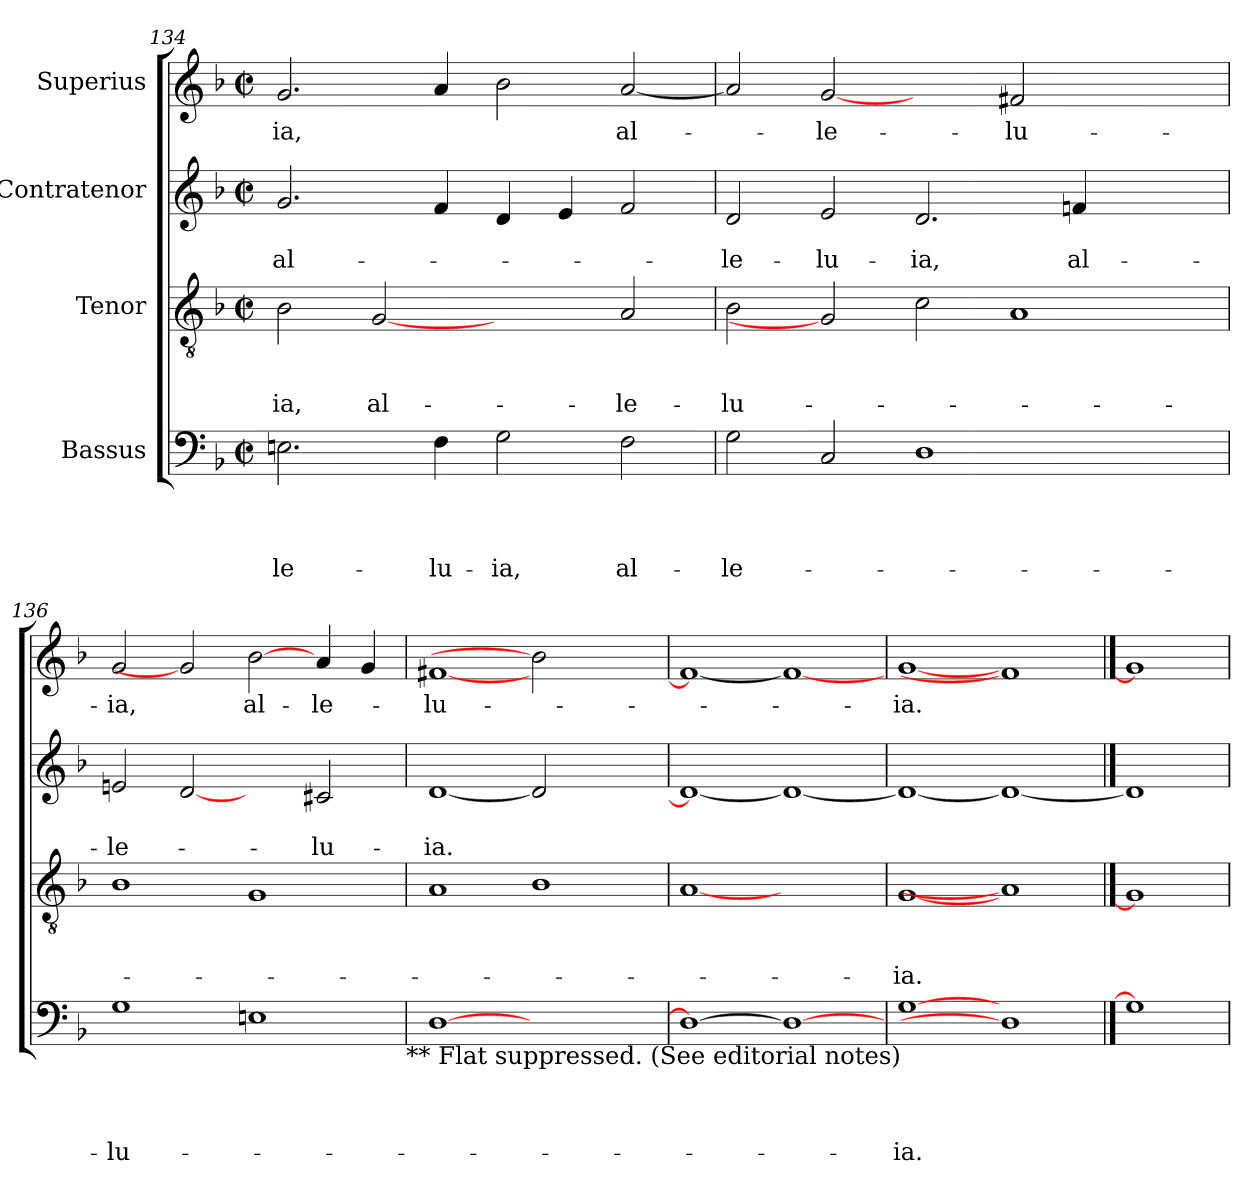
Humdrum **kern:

**kern	**text	**text	**text	**text	**kern	**text	**text	**text	**kern	**text	**text	**kern	**text
*part4	*part4	*part4	*part4	*part4	*part3	*part3	*part3	*part3	*part2	*part2	*part2	*part1	*part1
*staff4	*staff4	*staff4	*staff4	*staff4	*staff3	*staff3	*staff3	*staff3	*staff2	*staff2	*staff2	*staff1	*staff1
*I"Bassus	*	*	*	*	*I"Tenor	*	*	*	*I"Contratenor	*	*	*I"Superius	*
*clefF4	*	*	*	*	*clefGv2	*	*	*	*clefG2	*	*	*clefG2	*
*k[b-]	*	*	*	*	*k[b-]	*	*	*	*k[b-]	*	*	*k[b-]	*
*F:	*	*	*	*	*F:	*	*	*	*F:	*	*	*F:	*
*M2/2	*	*	*	*	*M2/2	*	*	*	*M2/2	*	*	*M2/2	*
*met(c|)	*	*	*	*	*met(c|)	*	*	*	*met(c|)	*	*	*met(c|)	*
=134	=134	=134	=134	=134	=134	=134	=134	=134	=134	=134	=134	=134	=134
!	!	!	!	!LO:LY:b	!	!	!	!LO:LY:b	!	!	!LO:LY:b	!	!LO:LY:b
2.Eni\	.	.	.	-le-	2B-\	.	.	-ia,	2.g/	.	al-	2.g/	-ia,
!	!	!	!	!	!	!	!	!LO:LY:b	!	!	!	!	!
.	.	.	.	.	[2G	.	.	al-	.	.	.	.	.
!	!	!	!	!LO:LY:b	!	!	!	!	!	!	!	!	!
4F\	.	.	.	-lu-	.	.	.	.	4f/	.	.	4a/	.
!	!	!	!	!LO:LY:b	!	!	!	!	!	!	!	!	!
2G\	.	.	.	-ia,	2ryy	.	.	.	4d/	.	.	2b-\	.
.	.	.	.	.	.	.	.	.	4e/	.	.	.	.
!	!	!	!	!LO:LY:b	!	!	!	!LO:LY:b	!	!	!	!	!LO:LY:b
2F\	.	.	.	al-	2A/	.	.	-le-	2f/	.	.	[<2a/	al-
=135	=135	=135	=135	=135	=135	=135	=135	=135	=135	=135	=135	=135	=135
!	!	!	!	!LO:LY:b	!	!	!	!LO:LY:b	!	!	!LO:LY:b	!	!
2G\	.	.	.	-le-	2B-\	.	.	-lu-	2d/	.	-le-	2a/]	.
!	!	!	!	!	!	!	!	!	!	!	!LO:LY:b	!	!LO:LY:b
2C/	.	.	.	.	2G]	.	.	.	2e/	.	-lu-	[2g	-le-
!	!	!	!	!	!	!	!	!	!	!	!LO:LY:b	!	!
1D	.	.	.	.	2c\	.	.	.	2.d/	.	-ia,	2ryy	.
!	!	!	!	!	!	!	!	!	!	!	!	!	!LO:LY:b
.	.	.	.	.	1A	.	.	.	.	.	.	2f#X/	-lu-
!	!	!	!	!	!	!	!	!	!	!	!LO:LY:b	!	!
.	.	.	.	.	.	.	.	.	4fn/	.	al-	.	.
2ryy	.	.	.	.	.	.	.	.	2ryy	.	.	2ryy	.
!!LO:LB:g=z
=136	=136	=136	=136	=136	=136	=136	=136	=136	=136	=136	=136	=136	=136
!	!	!	!	!LO:LY:b	!	!	!	!	!	!	!LO:LY:b	!	!LO:LY:b
1G	.	.	.	-lu-	1B-	.	.	.	2eni/	.	-le-	2g/	-ia,
.	.	.	.	.	.	.	.	.	[2d	.	.	2g]	.
!	!	!	!	!	!	!	!	!	!	!	!	!	!LO:LY:b:rj
1En	.	.	.	.	1G	.	.	.	2ryy	.	.	[2b-	al-
!	!	!	!	!	!	!	!	!	!	!	!LO:LY:b	!	!LO:LY:b
.	.	.	.	.	.	.	.	.	2c#X/	.	-lu-	4a/	-le-
.	.	.	.	.	.	.	.	.	.	.	.	4g/	.
!LO:TX:b:t=** Flat suppressed. (See editorial notes)	!	!	!	!	!	!	!	!	!	!	!	!	!
=137	=137	=137	=137	=137	=137	=137	=137	=137	=137	=137	=137	=137	=137
!	!	!	!	!	!	!	!	!	!	!	!LO:LY:b	!	!LO:LY:b
[>1D	.	.	.	.	1A	.	.	.	[<1d	.	-ia.	[<1f#X	-lu-
1ryy	.	.	.	.	1B-	.	.	.	2d]	.	.	2b-]	.
.	.	.	.	.	.	.	.	.	2ryy	.	.	2ryy	.
=138	=138	=138	=138	=138	=138	=138	=138	=138	=138	=138	=138	=138	=138
1D_	.	.	.	.	[1A	.	.	.	1d_	.	.	1f#_	.
1D_	.	.	.	.	1ryy	.	.	.	1d_	.	.	1f#_	.
=139	=139	=139	=139	=139	=139	=139	=139	=139	=139	=139	=139	=139	=139
!	!	!	!	!LO:LY:b	!	!	!	!LO:LY:b	!	!	!	!	!LO:LY:b
[1G	.	.	.	-ia.	[1G	.	.	-ia.	1d_	.	.	[1g	-ia.
1D]	.	.	.	.	1A]	.	.	.	1d_	.	.	1f#]	.
==140	==140	==140	==140	==140	==140	==140	==140	==140	==140	==140	==140	==140	==140
1G]	.	.	.	.	1G]	.	.	.	1d]	.	.	1g]	.
=	=	=	=	=	=	=	=	=	=	=	=	=	=
*-	*-	*-	*-	*-	*-	*-	*-	*-	*-	*-	*-	*-	*-
